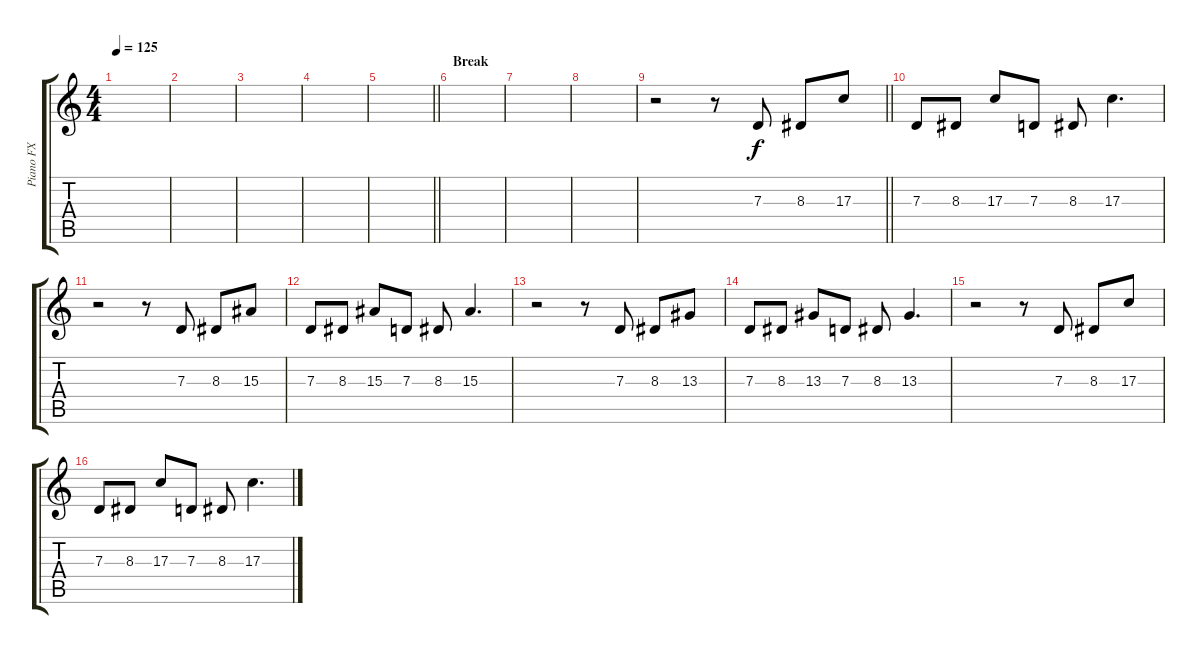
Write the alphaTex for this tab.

\track ("Piano FX" "Piano FX") {instrument acousticgrandpiano}
\staff {score tabs}
\tuning (E4 B3 G3 D3 A2 E2) {hide}
\ts (4 4)
\tempo 125
\clef g2
\ks c
|
|
|
|
\barLineRight lightlight
|
\section ("" "Break")
|
|
|
\barLineRight lightlight
r.2 r.8 7.3.8 8.3.8 17.3.8 |
7.3.8 8.3.8 17.3.8 7.3.8 8.3.8 17.3.4{d} |
r.2 r.8 7.3.8 8.3.8 15.3.8 |
7.3.8 8.3.8 15.3.8 7.3.8 8.3.8 15.3.4{d} |
r.2 r.8 7.3.8 8.3.8 13.3.8 |
7.3.8 8.3.8 13.3.8 7.3.8 8.3.8 13.3.4{d} |
r.2 r.8 7.3.8 8.3.8 17.3.8 |
7.3.8 8.3.8 17.3.8 7.3.8 8.3.8 17.3.4{d}
